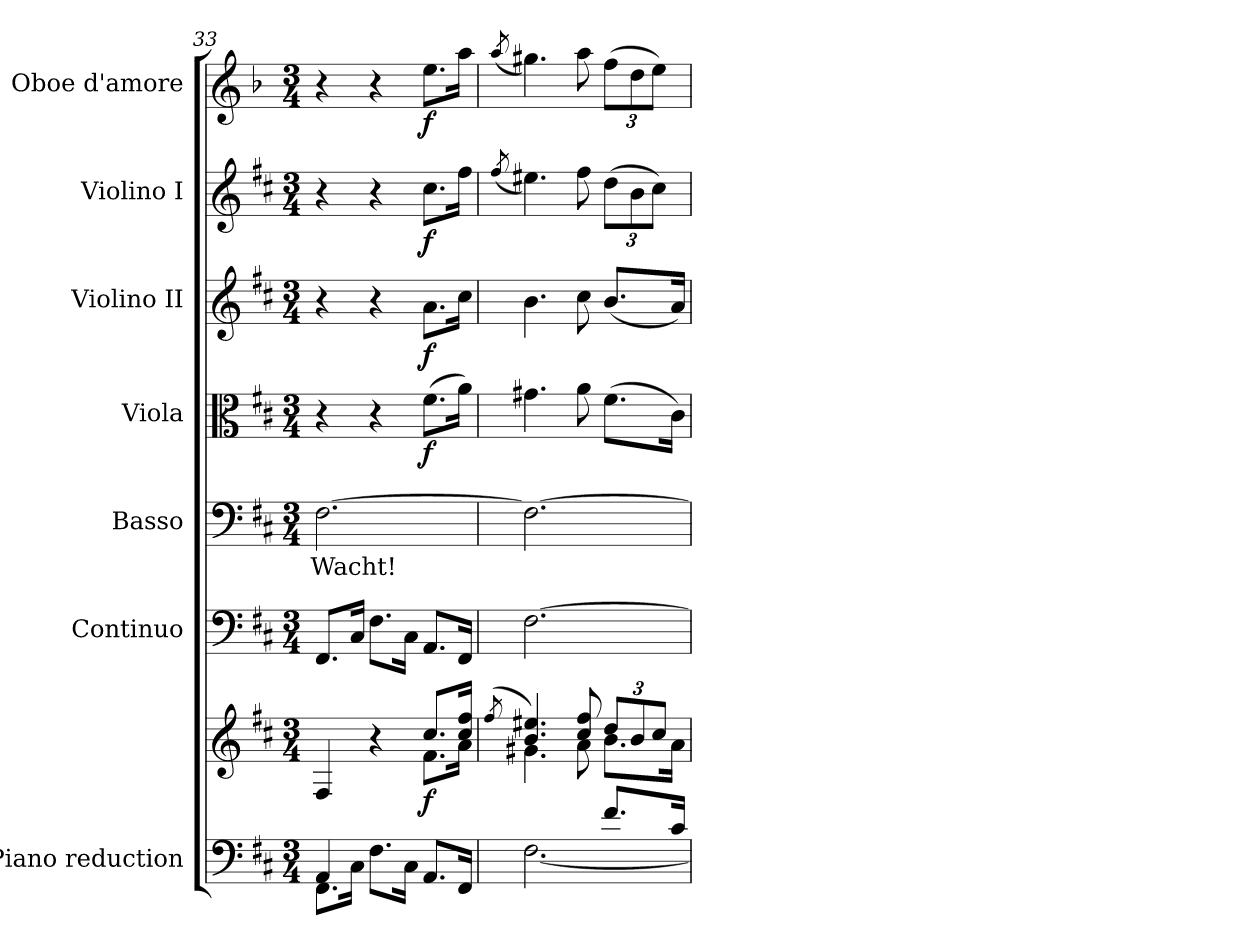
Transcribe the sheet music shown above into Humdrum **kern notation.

**kern	**kern	**dynam	**kern	**kern	**text	**kern	**dynam	**kern	**dynam	**kern	**dynam	**kern	**dynam
*part7	*part7	*part7	*part6	*part5	*part5	*part4	*part4	*part3	*part3	*part2	*part2	*part1	*part1
*staff8	*staff7	*staff7/8	*staff6	*staff5	*staff5	*staff4	*staff4	*staff3	*staff3	*staff2	*staff2	*staff1	*staff1
*I"Piano reduction	*	*	*I"Continuo	*I"Basso	*	*I"Viola	*	*I"Violino II	*	*I"Violino I	*	*I"Oboe d'amore	*
*I'Pno	*	*	*	*	*	*	*	*	*	*	*	*I'Ob	*
*clefF4	*clefG2	*	*clefF4	*clefF4	*	*clefC3	*	*clefG2	*	*clefG2	*	*clefG2	*
*	*	*	*	*	*	*	*	*	*	*	*	*ITrd2c3	*
*k[f#c#]	*k[f#c#]	*	*k[f#c#]	*k[f#c#]	*	*k[f#c#]	*	*k[f#c#]	*	*k[f#c#]	*	*k[f#c#]	*
*M3/4	*M3/4	*	*M3/4	*M3/4	*	*M3/4	*	*M3/4	*	*M3/4	*	*M3/4	*
=33	=33	=33	=33	=33	=33	=33	=33	=33	=33	=33	=33	=33	=33
*^	*^	*	*	*	*	*	*	*	*	*	*	*	*
!	!	!	!	!	!	!	!LO:LY:b	!	!	!	!	!	!	!	!
4AA/	8.FF#\L	4F#/	4ryy	.	8.FF#/L	[2.F#\	Wacht!	4r	.	4r	.	4r	.	4r	.
.	16C#\Jk	.	.	.	16C#/Jk	.	.	.	.	.	.	.	.	.	.
2ryy	8.F#\L	4r	4ryy	.	8.F#\L	.	.	4r	.	4r	.	4r	.	4r	.
.	16C#\Jk	.	.	.	16C#\Jk	.	.	.	.	.	.	.	.	.	.
!	!	!	!	!LO:DY:b	!	!	!	!	!LO:DY:b	!	!LO:DY:b	!	!LO:DY:b	!	!LO:DY:b
.	8.AA/L	8.cc#/L	8.f#\L	f	8.AA/L	.	.	(>8.f#\L	f	8.a\L	f	8.cc#\L	f	8.cc#\L	f
.	16FF#/Jk	16cc#/ 16ff#/Jk	16a\Jk	.	16FF#/Jk	.	.	16a\Jk)	.	16cc#\Jk	.	16ff#\Jk	.	16ff#\Jk	.
!!LO:PB:g=z
=34	=34	=34	=34	=34	=34	=34	=34	=34	=34	=34	=34	=34	=34	=34	=34
.	.	(>8qff#/	.	.	.	.	.	.	.	.	.	(<8qff#/	.	(<8qff#/	.
2ryy	[2.F#\	4.b/ 4.ee#X/)	4.g#X\	.	[2.F#\	2.F#\_	.	4.g#X\	.	4.b\	.	4.ee#X\)	.	4.ee#X\)	.
.	.	8cc#/ 8ff#/	8a\	.	.	.	.	8a\	.	8cc#\	.	8ff#\	.	8ff#\	.
*	*	*Xbrackettup	*	*	*	*	*	*	*	*	*	*Xbrackettup	*	*Xbrackettup	*
8.f#/L	.	12dd/L	8.b\L	.	.	.	.	(>8.f#\L	.	(<8.b/L	.	(>12dd\L	.	(>12dd\L	.
.	.	12b/	.	.	.	.	.	.	.	.	.	12b\	.	12b\	.
.	.	12cc#/J	.	.	.	.	.	.	.	.	.	12cc#\J)	.	12cc#\J)	.
16c#/Jk	.	.	16a\Jk	.	.	.	.	16c#\Jk)	.	16a/Jk)	.	.	.	.	.
*v	*v	*	*	*	*	*	*	*	*	*	*	*	*	*	*
*	*v	*v	*	*	*	*	*	*	*	*	*	*	*	*
=	=	=	=	=	=	=	=	=	=	=	=	=	=
*-	*-	*-	*-	*-	*-	*-	*-	*-	*-	*-	*-	*-	*-
